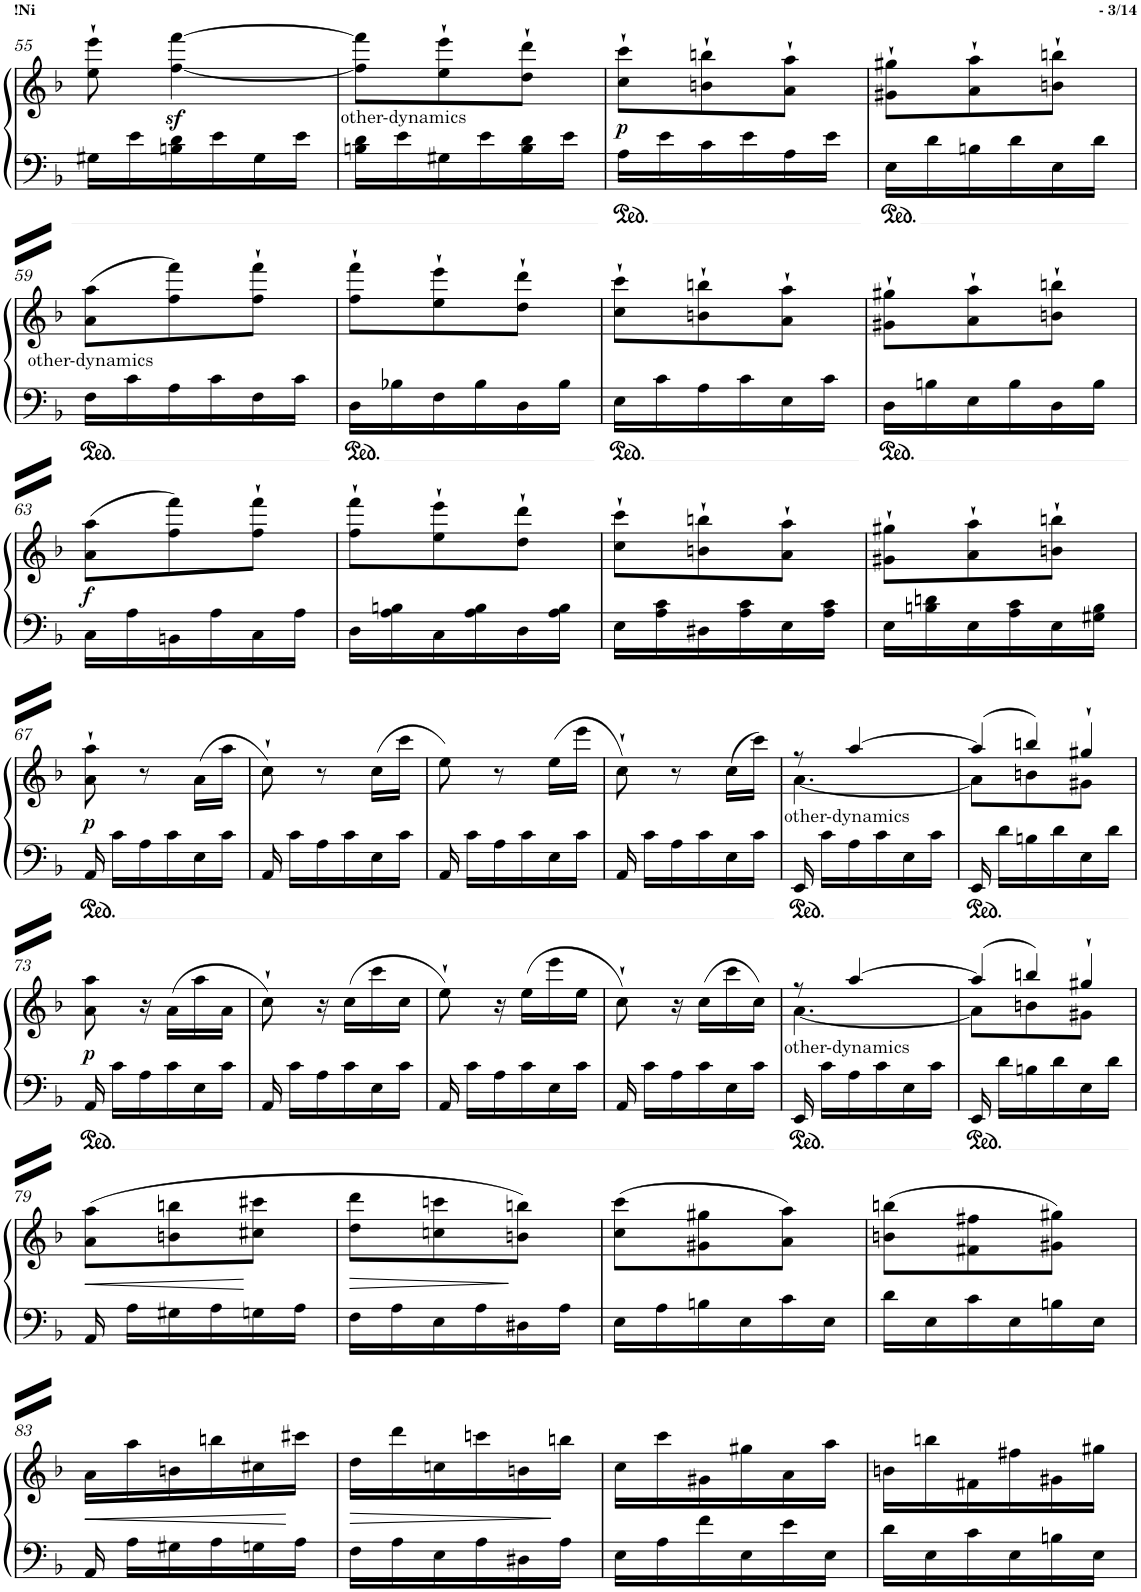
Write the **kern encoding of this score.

**kern	**kern	**dynam
*part1	*part1	*part1
*staff2	*staff1	*staff1/2
*I"Piano	*	*
*I'Pno	*	*
!!LO:PB:g=z
*clefF4	*clefG2	*
*k[b-]	*k[b-]	*
*M3/8	*M3/8	*
=55	=55	=55
16G#X\LL	8ee\'` 8eee\'`	.
16e\	.	.
16Bn\ 16d\	[4ff\z< [4fff\z<	.
16e\	.	.
16G#\	.	.
16e\JJ	.	.
=56	=56	=56
!	!	!LO:DY:b
16Bn\ 16d\LL	8ff\] 8fff\]L	other-dynamics
16e\	.	.
16G#X\	8ee\'` 8eee\'`	.
16e\	.	.
16B\ 16d\	8dd\'` 8ddd\'`J	.
16e\JJ	.	.
=57	=57	=57
!	!	!LO:DY:b
16A\LL	8cc\'` 8ccc\'`L	p
16e\	.	.
16c\	8bn\'` 8bbn\'`	.
16e\	.	.
16A\	8a\'` 8aa\'`J	.
16e\JJ	.	.
=58	=58	=58
16E\LL	8g#X\'` 8gg#X\'`L	.
16d\	.	.
16Bn\	8a\'` 8aa\'`	.
16d\	.	.
16E\	8bn\'` 8bbn\'`J	.
16d\JJ	.	.
!!LO:LB:g=z
=59	=59	=59
!	!	!LO:DY:b
16F\LL	(8a\ 8aa\L	other-dynamics
16c\	.	.
16A\	8ff\ 8fff\)	.
16c\	.	.
16F\	8ff\'` 8fff\'`J	.
16c\JJ	.	.
=60	=60	=60
16D\LL	8ff\'` 8fff\'`L	.
16B-X\	.	.
16F\	8ee\'` 8eee\'`	.
16B-\	.	.
16D\	8dd\'` 8ddd\'`J	.
16B-\JJ	.	.
=61	=61	=61
16E\LL	8cc\'` 8ccc\'`L	.
16c\	.	.
16A\	8bn\'` 8bbn\'`	.
16c\	.	.
16E\	8a\'` 8aa\'`J	.
16c\JJ	.	.
=62	=62	=62
16D\LL	8g#X\'` 8gg#X\'`L	.
16Bn\	.	.
16E\	8a\'` 8aa\'`	.
16B\	.	.
16D\	8bn\'` 8bbn\'`J	.
16B\JJ	.	.
!!LO:LB:g=z
=63	=63	=63
!	!	!LO:DY:b
16C\LL	(8a\ 8aa\L	f
16A\	.	.
16BBn\	8ff\ 8fff\)	.
16A\	.	.
16C\	8ff\'` 8fff\'`J	.
16A\JJ	.	.
=64	=64	=64
16D\LL	8ff\'` 8fff\'`L	.
16A\ 16Bn\	.	.
16C\	8ee\'` 8eee\'`	.
16A\ 16B\	.	.
16D\	8dd\'` 8ddd\'`J	.
16A\ 16B\JJ	.	.
=65	=65	=65
16E\LL	8cc\'` 8ccc\'`L	.
16A\ 16c\	.	.
16D#X\	8bn\'` 8bbn\'`	.
16A\ 16c\	.	.
16E\	8a\'` 8aa\'`J	.
16A\ 16c\JJ	.	.
=66	=66	=66
16E\LL	8g#X\'` 8gg#X\'`L	.
16Bn\ 16dn\	.	.
16E\	8a\'` 8aa\'`	.
16A\ 16c\	.	.
16E\	8bn\'` 8bbn\'`J	.
16G#X\ 16B\JJ	.	.
!!LO:LB:g=z
=67	=67	=67
!	!	!LO:DY:b
16AA/	8a\'` 8aa\'`	p
16c\LL	.	.
16A\	8r	.
16c\	.	.
16E\	(16a\LL	.
16c\JJ	16aa\JJ	.
=68	=68	=68
16AA/	8cc'`\)	.
16c\LL	.	.
16A\	8r	.
16c\	.	.
16E\	(16cc\LL	.
16c\JJ	16ccc\JJ	.
=69	=69	=69
16AA/	8ee\)	.
16c\LL	.	.
16A\	8r	.
16c\	.	.
16E\	(16ee\LL	.
16c\JJ	16eee\JJ	.
=70	=70	=70
16AA/	8cc'`\)	.
16c\LL	.	.
16A\	8r	.
16c\	.	.
16E\	(16cc\LL	.
16c\JJ	16ccc\JJ)	.
=71	=71	=71
*	*^	*
!	!	!	!LO:DY:b
16EE/	8r	[4.a\	other-dynamics
16c\LL	.	.	.
16A\	[4aa/	.	.
16c\	.	.	.
16E\	.	.	.
16c\JJ	.	.	.
=72	=72	=72	=72
16EE/	(>8aa/L]	8a\L]	.
16d\LL	.	.	.
16Bn\	8bbn/)	8bn\	.
16d\	.	.	.
16E\	8gg#X'`/J	8g#X\J	.
16d\JJ	.	.	.
*	*v	*v	*
!!LO:LB:g=z
=73	=73	=73
!	!	!LO:DY:b
16AA/	8a\ 8aa\	p
16c\LL	.	.
16A\	16r	.
16c\	(16a\LL	.
16E\	16aa\	.
16c\JJ	16a\JJ	.
=74	=74	=74
16AA/	8cc'`\)	.
16c\LL	.	.
16A\	16r	.
16c\	(16cc\LL	.
16E\	16ccc\	.
16c\JJ	16cc\JJ	.
=75	=75	=75
16AA/	8ee'`\)	.
16c\LL	.	.
16A\	16r	.
16c\	(16ee\LL	.
16E\	16eee\	.
16c\JJ	16ee\JJ	.
=76	=76	=76
16AA/	8cc'`\)	.
16c\LL	.	.
16A\	16r	.
16c\	(16cc\LL	.
16E\	16ccc\	.
16c\JJ	16cc\JJ)	.
=77	=77	=77
*	*^	*
!	!	!	!LO:DY:b
16EE/	8r	[4.a\	other-dynamics
16c\LL	.	.	.
16A\	[4aa/	.	.
16c\	.	.	.
16E\	.	.	.
16c\JJ	.	.	.
=78	=78	=78	=78
16EE/	(>8aa/L]	8a\L]	.
16d\LL	.	.	.
16Bn\	8bbn/)	8bn\	.
16d\	.	.	.
16E\	8gg#X'`/J	8g#X\J	.
16d\JJ	.	.	.
*	*v	*v	*
!!LO:LB:g=z
=79	=79	=79
!	!	!LO:HP:b
16AA/	(8a\ 8aa\L	<
16A\LL	.	.
16G#X\	8bn\ 8bbn\	.
16A\	.	.
16Gn\	8cc#X\ 8ccc#X\J	[
16A\JJ	.	.
=80	=80	=80
!	!	!LO:HP:b
16F\LL	8dd\ 8ddd\L	>
16A\	.	.
16E\	8ccn\ 8cccn\	.
16A\	.	.
16D#X\	8bn\ 8bbn\J)	]
16A\JJ	.	.
=81	=81	=81
16E\LL	(8cc\ 8ccc\L	.
16A\	.	.
16Bn\	8g#X\ 8gg#X\	.
16E\	.	.
16c\	8a\ 8aa\J)	.
16E\JJ	.	.
=82	=82	=82
16d\LL	(8bn\ 8bbn\L	.
16E\	.	.
16c\	8f#X\ 8ff#X\	.
16E\	.	.
16Bn\	8g#X\ 8gg#X\J)	.
16E\JJ	.	.
!!LO:LB:g=z
=83	=83	=83
!	!	!LO:HP:b
16AA/	16a\LL	<
16A\LL	16aa\	.
16G#X\	16bn\	.
16A\	16bbn\	.
16Gn\	16cc#X\	.
16A\JJ	16ccc#X\JJ	[
=84	=84	=84
!	!	!LO:HP:b
16F\LL	16dd\LL	>
16A\	16ddd\	.
16E\	16ccn\	.
16A\	16cccn\	.
16D#X\	16bn\	.
16A\JJ	16bbn\JJ	]
=85	=85	=85
16E\LL	16cc\LL	.
16A\	16ccc\	.
16f\	16g#X\	.
16E\	16gg#X\	.
16e\	16a\	.
16E\JJ	16aa\JJ	.
=86	=86	=86
16d\LL	16bn\LL	.
16E\	16bbn\	.
16c\	16f#X\	.
16E\	16ff#X\	.
16Bn\	16g#X\	.
16E\JJ	16gg#X\JJ	.
=	=	=
*-	*-	*-
